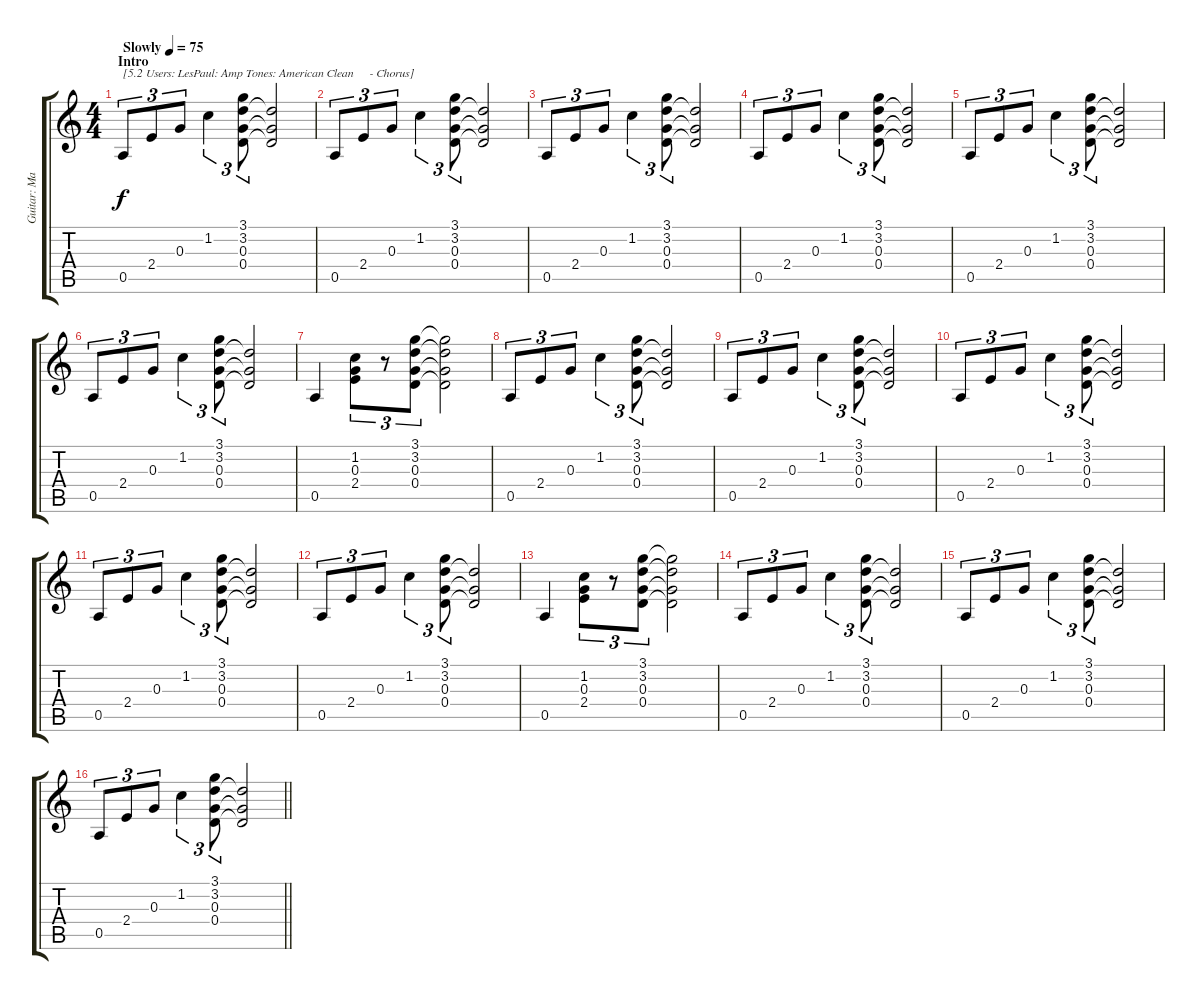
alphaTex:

\track ("Guitar: Mark" "Guitar: Ma") {instrument electricguitarclean}
\staff {score tabs}
\tuning (E4 B3 G3 D3 A2 E2) {hide}
\ts (4 4)
\section ("" "Intro")
\tempo (75 "Slowly")
\clef g2
\ks c
0.5.8{tu (3 2) txt "[5.2 Users: LesPaul: Amp Tones: American Clean" dy f instrument electricguitarclean} 2.4.8{tu (3 2)} 0.3.8{tu (3 2)} 1.2.4{tu (3 2)} (3.1 3.2 0.3 0.4).8{tu (3 2)} (3.2{t} 0.3{t} 0.4{t}).2 |
0.5.8{tu (3 2)} 2.4.8{tu (3 2) txt "  - Chorus]"} 0.3.8{tu (3 2)} 1.2.4{tu (3 2)} (3.1 3.2 0.3 0.4).8{tu (3 2)} (3.2{t} 0.3{t} 0.4{t}).2 |
0.5.8{tu (3 2)} 2.4.8{tu (3 2)} 0.3.8{tu (3 2)} 1.2.4{tu (3 2)} (3.1 3.2 0.3 0.4).8{tu (3 2)} (3.2{t} 0.3{t} 0.4{t}).2 |
0.5.8{tu (3 2)} 2.4.8{tu (3 2)} 0.3.8{tu (3 2)} 1.2.4{tu (3 2)} (3.1 3.2 0.3 0.4).8{tu (3 2)} (3.2{t} 0.3{t} 0.4{t}).2 |
0.5.8{tu (3 2)} 2.4.8{tu (3 2)} 0.3.8{tu (3 2)} 1.2.4{tu (3 2)} (3.1 3.2 0.3 0.4).8{tu (3 2)} (3.2{t} 0.3{t} 0.4{t}).2 |
0.5.8{tu (3 2)} 2.4.8{tu (3 2)} 0.3.8{tu (3 2)} 1.2.4{tu (3 2)} (3.1 3.2 0.3 0.4).8{tu (3 2)} (3.2{t} 0.3{t} 0.4{t}).2 |
0.5.4 (1.2 0.3 2.4).8{tu (3 2)} r.8{tu (3 2)} (3.1 3.2 0.3 0.4).8{tu (3 2)} (3.1{t} 3.2{t} 0.3{t} 0.4{t}).2 |
0.5.8{tu (3 2)} 2.4.8{tu (3 2)} 0.3.8{tu (3 2)} 1.2.4{tu (3 2)} (3.1 3.2 0.3 0.4).8{tu (3 2)} (3.2{t} 0.3{t} 0.4{t}).2 |
0.5.8{tu (3 2)} 2.4.8{tu (3 2)} 0.3.8{tu (3 2)} 1.2.4{tu (3 2)} (3.1 3.2 0.3 0.4).8{tu (3 2)} (3.2{t} 0.3{t} 0.4{t}).2 |
0.5.8{tu (3 2)} 2.4.8{tu (3 2)} 0.3.8{tu (3 2)} 1.2.4{tu (3 2)} (3.1 3.2 0.3 0.4).8{tu (3 2)} (3.2{t} 0.3{t} 0.4{t}).2 |
0.5.8{tu (3 2)} 2.4.8{tu (3 2)} 0.3.8{tu (3 2)} 1.2.4{tu (3 2)} (3.1 3.2 0.3 0.4).8{tu (3 2)} (3.2{t} 0.3{t} 0.4{t}).2 |
0.5.8{tu (3 2)} 2.4.8{tu (3 2)} 0.3.8{tu (3 2)} 1.2.4{tu (3 2)} (3.1 3.2 0.3 0.4).8{tu (3 2)} (3.2{t} 0.3{t} 0.4{t}).2 |
0.5.4 (1.2 0.3 2.4).8{tu (3 2)} r.8{tu (3 2)} (3.1 3.2 0.3 0.4).8{tu (3 2)} (3.1{t} 3.2{t} 0.3{t} 0.4{t}).2 |
0.5.8{tu (3 2)} 2.4.8{tu (3 2)} 0.3.8{tu (3 2)} 1.2.4{tu (3 2)} (3.1 3.2 0.3 0.4).8{tu (3 2)} (3.2{t} 0.3{t} 0.4{t}).2 |
0.5.8{tu (3 2)} 2.4.8{tu (3 2)} 0.3.8{tu (3 2)} 1.2.4{tu (3 2)} (3.1 3.2 0.3 0.4).8{tu (3 2)} (3.2{t} 0.3{t} 0.4{t}).2 |
\barLineRight lightlight
0.5.8{tu (3 2)} 2.4.8{tu (3 2)} 0.3.8{tu (3 2)} 1.2.4{tu (3 2)} (3.1 3.2 0.3 0.4).8{tu (3 2)} (3.2{t} 0.3{t} 0.4{t}).2
